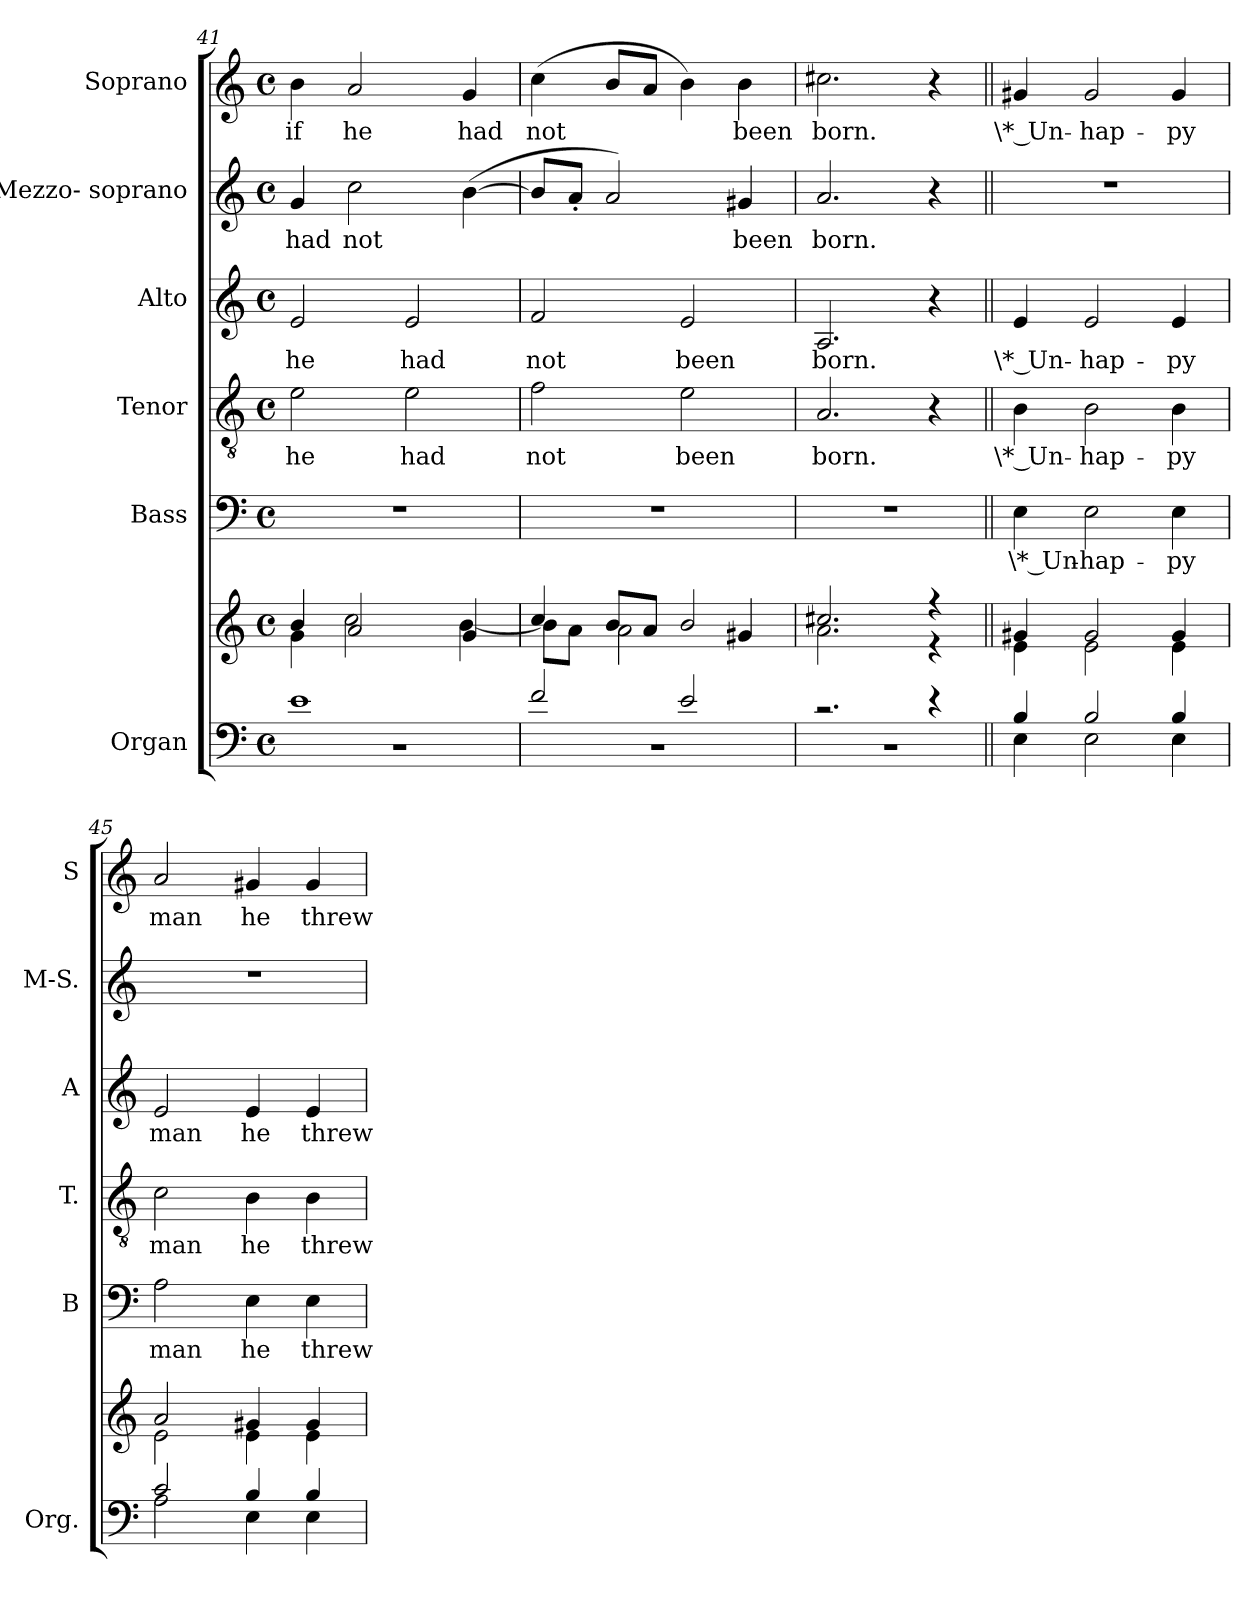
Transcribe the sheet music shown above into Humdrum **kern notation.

**kern	**kern	**kern	**text	**kern	**text	**kern	**text	**kern	**text	**kern	**text
*part6	*part6	*part5	*part5	*part4	*part4	*part3	*part3	*part2	*part2	*part1	*part1
*staff7	*staff6	*staff5	*staff5	*staff4	*staff4	*staff3	*staff3	*staff2	*staff2	*staff1	*staff1
*I"Organ	*	*I"Bass	*	*I"Tenor	*	*I"Alto	*	*I"Mezzo- soprano	*	*I"Soprano	*
*I'Org.	*	*I'B	*	*I'T.	*	*I'A	*	*I'M-S.	*	*I'S	*
*clefF4	*clefG2	*clefF4	*	*clefGv2	*	*clefG2	*	*clefG2	*	*clefG2	*
*	*	*	*	*ITrd7c12	*	*	*	*	*	*	*
*k[]	*k[]	*k[]	*	*k[]	*	*k[]	*	*k[]	*	*k[]	*
*C:	*C:	*C:	*	*C:	*	*C:	*	*C:	*	*C:	*
*M4/4	*M4/4	*M4/4	*	*M4/4	*	*M4/4	*	*M4/4	*	*M4/4	*
*met(c)	*met(c)	*met(c)	*	*met(c)	*	*met(c)	*	*met(c)	*	*met(c)	*
=41	=41	=41	=41	=41	=41	=41	=41	=41	=41	=41	=41
*^	*^	*	*	*	*	*	*	*	*	*	*
!	!	!	!	!	!	!	!LO:LY:b:color=#000000	!	!	!	!	!	!
!	!	!	!	!	!	!	!	!	!LO:LY:b:color=#000000	!	!	!	!
!	!	!	!	!	!	!	!	!	!	!	!LO:LY:b:color=#000000	!	!
!	!	!	!	!	!	!	!	!	!	!	!	!	!LO:LY:b:color=#000000
1ei	1r	4bi/	4gi\	1r	.	2Ei\	he	2ei/	he	4gi/	had	4bi\	if
!	!	!	!	!	!	!	!	!	!	!	!LO:LY:b:color=#000000	!	!
!	!	!	!	!	!	!	!	!	!	!	!	!	!LO:LY:b:color=#000000
.	.	2ai/	2cci\	.	.	.	.	.	.	2cci\	not	2ai/	he
!	!	!	!	!	!	!	!LO:LY:b:color=#000000	!	!	!	!	!	!
!	!	!	!	!	!	!	!	!	!LO:LY:b:color=#000000	!	!	!	!
.	.	.	.	.	.	2Ei\	had	2ei/	had	.	.	.	.
!	!	!	!	!	!	!	!	!	!	!	!	!	!LO:LY:b:color=#000000
.	.	4gi/	[4bi\	.	.	.	.	.	.	([4bi\	.	4gi/	had
=42	=42	=42	=42	=42	=42	=42	=42	=42	=42	=42	=42	=42	=42
!	!	!	!	!	!	!	!LO:LY:b:color=#000000	!	!	!	!	!	!
!	!	!	!	!	!	!	!	!	!LO:LY:b:color=#000000	!	!	!	!
!	!	!	!	!	!	!	!	!	!	!	!	!	!LO:LY:b:color=#000000
2fi/	1r	4cci/	8bi\L]	1r	.	2Fi\	not	2fi/	not	8bi/L]	.	(4cci\	not
.	.	.	8ai\J	.	.	.	.	.	.	8a'i/J	.	.	.
.	.	8bi/L	2ai\	.	.	.	.	.	.	2ai/)	.	8bi/L	.
.	.	8ai/J	.	.	.	.	.	.	.	.	.	8ai/J	.
!	!	!	!	!	!	!	!LO:LY:b:color=#000000	!	!	!	!	!	!
!	!	!	!	!	!	!	!	!	!LO:LY:b:color=#000000	!	!	!	!
2ei/	.	2bi/	.	.	.	2Ei\	been	2ei/	been	.	.	4bi\)	.
!	!	!	!	!	!	!	!	!	!	!	!LO:LY:b:color=#000000	!	!
!	!	!	!	!	!	!	!	!	!	!	!	!	!LO:LY:b:color=#000000
.	.	.	4g#Xi/	.	.	.	.	.	.	4g#Xi/	been	4bi\	been
=43	=43	=43	=43	=43	=43	=43	=43	=43	=43	=43	=43	=43	=43
!	!	!	!	!	!	!	!LO:LY:b:color=#000000	!	!	!	!	!	!
!	!	!	!	!	!	!	!	!	!LO:LY:b:color=#000000	!	!	!	!
!	!	!	!	!	!	!	!	!	!	!	!LO:LY:b:color=#000000	!	!
!	!	!	!	!	!	!	!	!	!	!	!	!	!LO:LY:b:color=#000000
2.r	1r	2.cc#Xi/	2.ai\	1r	.	2.AAi/	born.	2.Ai/	born.	2.ai/	born.	2.cc#Xi\	born.
4r	.	4r	4r	.	.	4r	.	4r	.	4r	.	4r	.
!!LO:LB:g=z
=44||	=44||	=44||	=44||	=44||	=44||	=44||	=44||	=44||	=44||	=44||	=44||	=44||	=44||
!	!	!	!	!	!LO:LY:b:color=#000000	!	!	!	!	!	!	!	!
!	!	!	!	!	!	!	!LO:LY:b:color=#000000	!	!	!	!	!	!
!	!	!	!	!	!	!	!	!	!LO:LY:b:color=#000000	!	!	!	!
!	!	!	!	!	!	!	!	!	!	!	!	!	!LO:LY:b:color=#000000
4Bi/	4Ei\	4g#Xi/	4ei\	4Ei\	\* Un-	4BBi\	\* Un-	4ei/	\* Un-	1r	.	4g#Xi/	\* Un-
!	!	!	!	!	!LO:LY:b:color=#000000	!	!	!	!	!	!	!	!
!	!	!	!	!	!	!	!LO:LY:b:color=#000000	!	!	!	!	!	!
!	!	!	!	!	!	!	!	!	!LO:LY:b:color=#000000	!	!	!	!
!	!	!	!	!	!	!	!	!	!	!	!	!	!LO:LY:b:color=#000000
2Bi/	2Ei\	2g#i/	2ei\	2Ei\	-hap-	2BBi\	-hap-	2ei/	-hap-	.	.	2g#i/	-hap-
!	!	!	!	!	!LO:LY:b:color=#000000	!	!	!	!	!	!	!	!
!	!	!	!	!	!	!	!LO:LY:b:color=#000000	!	!	!	!	!	!
!	!	!	!	!	!	!	!	!	!LO:LY:b:color=#000000	!	!	!	!
!	!	!	!	!	!	!	!	!	!	!	!	!	!LO:LY:b:color=#000000
4Bi/	4Ei\	4g#i/	4ei\	4Ei\	-py	4BBi\	-py	4ei/	-py	.	.	4g#i/	-py
=45	=45	=45	=45	=45	=45	=45	=45	=45	=45	=45	=45	=45	=45
!	!	!	!	!	!LO:LY:b:color=#000000	!	!	!	!	!	!	!	!
!	!	!	!	!	!	!	!LO:LY:b:color=#000000	!	!	!	!	!	!
!	!	!	!	!	!	!	!	!	!LO:LY:b:color=#000000	!	!	!	!
!	!	!	!	!	!	!	!	!	!	!	!	!	!LO:LY:b:color=#000000
2ci/	2Ai\	2ai/	2ei\	2Ai\	man	2Ci\	man	2ei/	man	1r	.	2ai/	man
!	!	!	!	!	!LO:LY:b:color=#000000	!	!	!	!	!	!	!	!
!	!	!	!	!	!	!	!LO:LY:b:color=#000000	!	!	!	!	!	!
!	!	!	!	!	!	!	!	!	!LO:LY:b:color=#000000	!	!	!	!
!	!	!	!	!	!	!	!	!	!	!	!	!	!LO:LY:b:color=#000000
4Bi/	4Ei\	4g#Xi/	4ei\	4Ei\	he	4BBi\	he	4ei/	he	.	.	4g#Xi/	he
!	!	!	!	!	!LO:LY:b:color=#000000	!	!	!	!	!	!	!	!
!	!	!	!	!	!	!	!LO:LY:b:color=#000000	!	!	!	!	!	!
!	!	!	!	!	!	!	!	!	!LO:LY:b:color=#000000	!	!	!	!
!	!	!	!	!	!	!	!	!	!	!	!	!	!LO:LY:b:color=#000000
4Bi/	4Ei\	4g#i/	4ei\	4Ei\	threw	4BBi\	threw	4ei/	threw	.	.	4g#i/	threw
*v	*v	*	*	*	*	*	*	*	*	*	*	*	*
*	*v	*v	*	*	*	*	*	*	*	*	*	*
=	=	=	=	=	=	=	=	=	=	=	=
*-	*-	*-	*-	*-	*-	*-	*-	*-	*-	*-	*-
